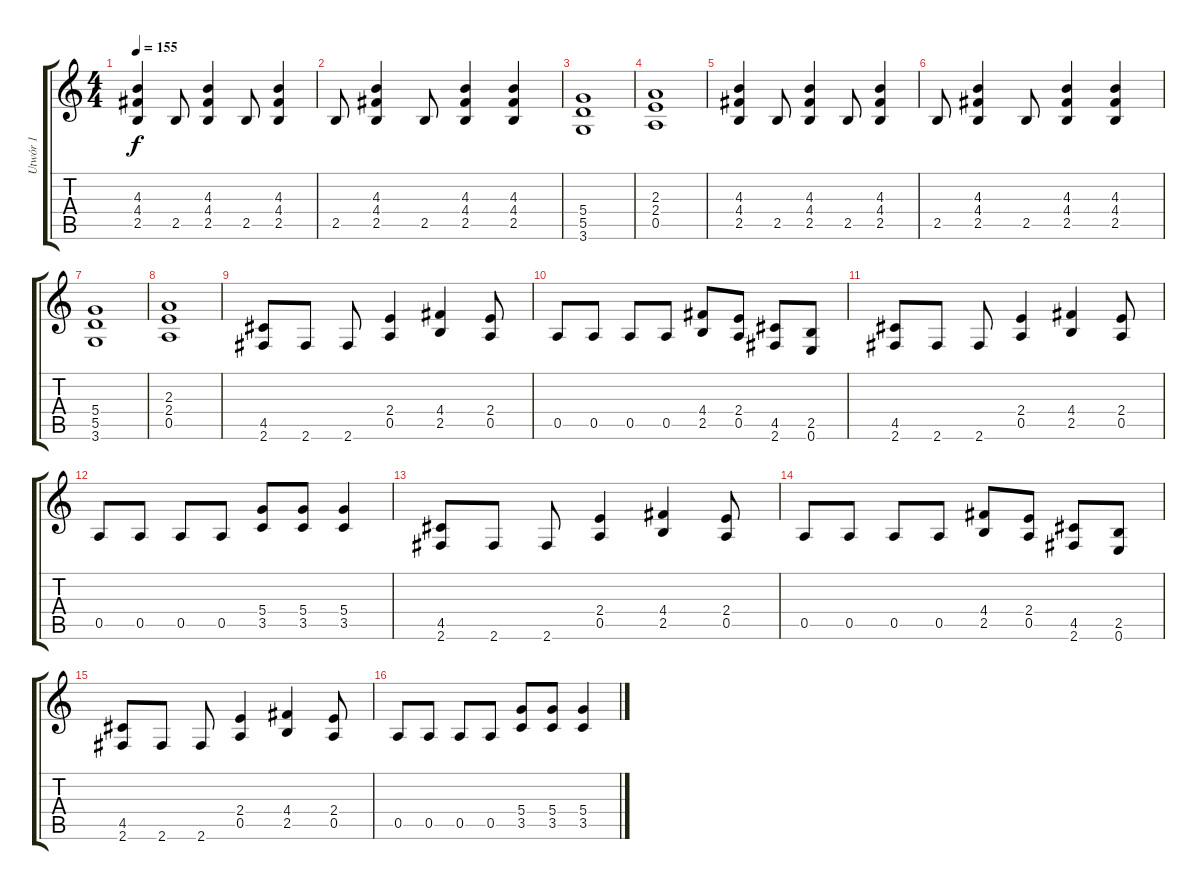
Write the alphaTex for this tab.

\track ("Utwór 1" "Utwór 1") {instrument distortionguitar}
\staff {score tabs}
\tuning (E4 B3 G3 D3 A2 E2) {hide}
\ts (4 4)
\tempo 155
\clef g2
\ks c
(4.3 4.4 2.5).4{dy f} 2.5.8 (4.3 4.4 2.5).4 2.5.8 (4.3 4.4 2.5).4 |
2.5.8 (4.3 4.4 2.5).4 2.5.8 (4.3 4.4 2.5).4 (4.3 4.4 2.5).4 |
(5.4 5.5 3.6).1 |
(2.3 2.4 0.5).1 |
(4.3 4.4 2.5).4 2.5.8 (4.3 4.4 2.5).4 2.5.8 (4.3 4.4 2.5).4 |
2.5.8 (4.3 4.4 2.5).4 2.5.8 (4.3 4.4 2.5).4 (4.3 4.4 2.5).4 |
(5.4 5.5 3.6).1 |
(2.3 2.4 0.5).1 |
(4.5 2.6).8 2.6.8 2.6.8 (2.4 0.5).4 (4.4 2.5).4 (2.4 0.5).8 |
0.5.8 0.5.8 0.5.8 0.5.8 (4.4 2.5).8 (2.4 0.5).8 (4.5 2.6).8 (2.5 0.6).8 |
(4.5 2.6).8 2.6.8 2.6.8 (2.4 0.5).4 (4.4 2.5).4 (2.4 0.5).8 |
0.5.8 0.5.8 0.5.8 0.5.8 (5.4 3.5).8 (5.4 3.5).8 (5.4 3.5).4 |
(4.5 2.6).8 2.6.8 2.6.8 (2.4 0.5).4 (4.4 2.5).4 (2.4 0.5).8 |
0.5.8 0.5.8 0.5.8 0.5.8 (4.4 2.5).8 (2.4 0.5).8 (4.5 2.6).8 (2.5 0.6).8 |
(4.5 2.6).8 2.6.8 2.6.8 (2.4 0.5).4 (4.4 2.5).4 (2.4 0.5).8 |
0.5.8 0.5.8 0.5.8 0.5.8 (5.4 3.5).8 (5.4 3.5).8 (5.4 3.5).4
